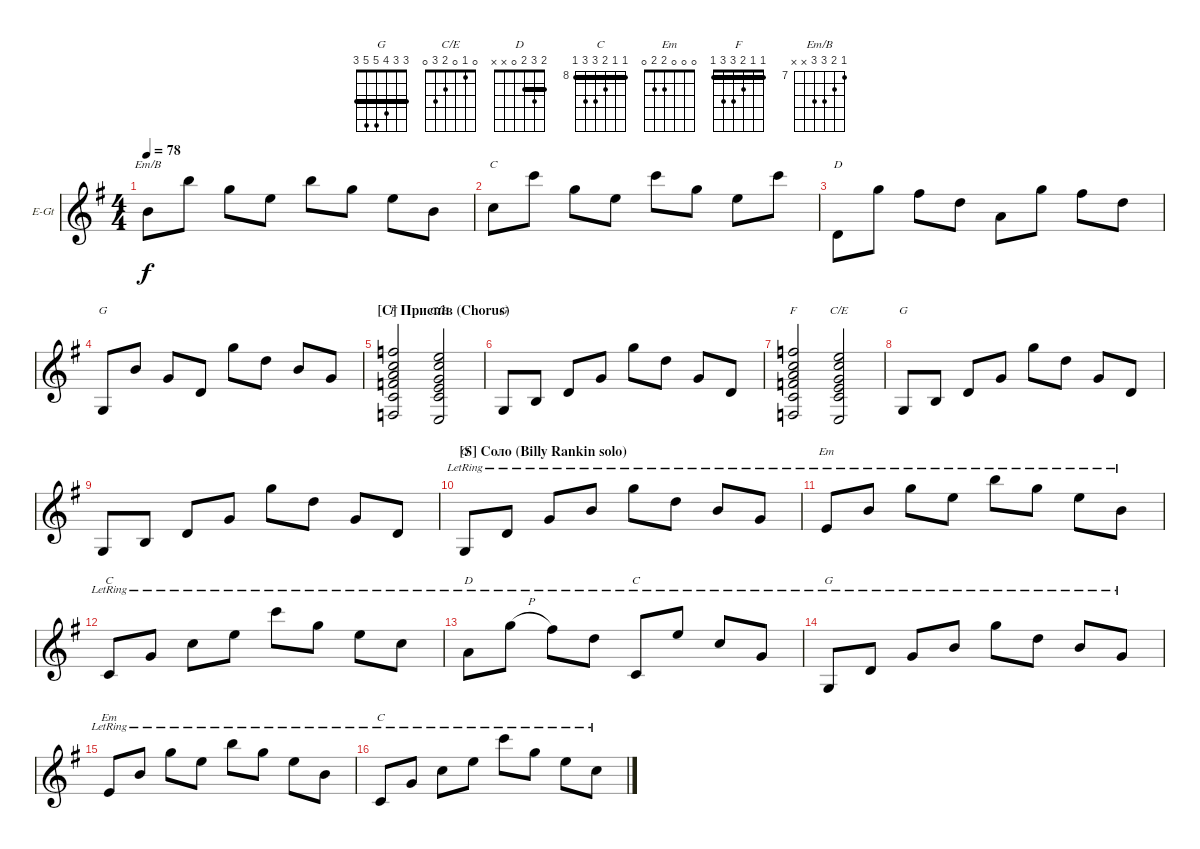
\defaultSystemsLayout 4
\bracketExtendMode groupsimilarinstruments
\firstSystemTrackNameOrientation horizontal
\otherSystemsTrackNameOrientation horizontal
\track ("Electric Guitar (Manny Charlton)" "E-Gt") {instrument electricguitarclean}
\staff {score}
\tuning (E4 B3 G3 D3 A2 E2)
\chord ("G" 3 3 4 5 5 3) {barre (3 3)}
\chord ("C/E" 0 1 0 2 3 0)
\chord ("D" 2 3 2 0 x x) {barre 2}
\chord ("C" 0 1 0 2 3 x)
\chord ("Em" 0 0 0 2 2 0)
\chord ("F" 1 1 2 3 3 1) {barre (1 1)}
\chord ("Em/B" 7 8 9 9 x x) {firstfret 7}
\chord ("C" 8 8 9 10 10 8) {firstfret 8 barre (8 8)}
\ts (4 4)
\tempo 78
\clef g2
\ks eminor
9.4.8{ch "Em/B" dy f} 7.1.8 8.2.8 9.3.8 7.1.8 8.2.8 9.3.8 9.4.8 |
10.4.8{ch "C"} 8.1.8 8.2.8 9.3.8 8.1.8 8.2.8 9.3.8 8.1.8 |
0.4.8{ch "D"} 3.1.8 2.1.8 3.2.8 2.3.8 3.1.8 2.1.8 3.2.8 |
3.6.8{ch "G"} 4.3.8 5.4.8 5.5.8 3.1.8 3.2.8 4.3.8 5.4.8 |
\section ("C" "Приспів (Chorus)")
(1.6 3.5 3.4 2.3 1.2 1.1).2{ch "F"} (0.6 3.5 2.4 0.3 1.2 0.1).2{ch "C/E"} |
3.6.8{ch "G"} 2.5.8 0.4.8 0.3.8 3.1.8 3.2.8 0.3.8 0.4.8 |
(1.6 3.5 3.4 2.3 1.2 1.1).2{ch "F"} (0.6 3.5 2.4 0.3 1.2 0.1).2{ch "C/E"} |
3.6.8{ch "G"} 2.5.8 0.4.8 0.3.8 3.1.8 3.2.8 0.3.8 0.4.8 |
3.6.8 2.5.8 0.4.8 0.3.8 3.1.8 3.2.8 0.3.8 0.4.8 |
\section ("S" "Соло (Billy Rankin solo)")
3.6{lr}.8{ch "G"} 5.5{lr}.8 5.4{lr}.8 4.3{lr}.8 3.1{lr}.8 3.2{lr}.8 4.3{lr}.8 5.4{lr}.8 |
7.5{lr}.8{ch "Em"} 9.4{lr}.8 8.2{lr}.8 9.3{lr}.8 7.1{lr}.8 8.2{lr}.8 9.3{lr}.8 9.4{lr}.8 |
8.6{lr}.8{ch "C"} 10.5{lr}.8 10.4{lr}.8 9.3{lr}.8 8.1{lr}.8 8.2{lr}.8 9.3{lr}.8 10.4{lr}.8 |
2.3{lr}.8{ch "D"} 3.1{h lr}.8 2.1{lr}.8 3.2{lr}.8 3.5{lr}.8{ch "C"} 0.1{lr}.8 1.2{lr}.8 0.3{lr}.8 |
3.6{lr}.8{ch "G"} 5.5{lr}.8 5.4{lr}.8 4.3{lr}.8 3.1{lr}.8 3.2{lr}.8 4.3{lr}.8 5.4{lr}.8 |
7.5{lr}.8{ch "Em"} 9.4{lr}.8 8.2{lr}.8 9.3{lr}.8 7.1{lr}.8 8.2{lr}.8 9.3{lr}.8 9.4{lr}.8 |
8.6{lr}.8{ch "C"} 10.5{lr}.8 10.4{lr}.8 9.3{lr}.8 8.1{lr}.8 8.2{lr}.8 9.3{lr}.8 10.4{lr}.8
